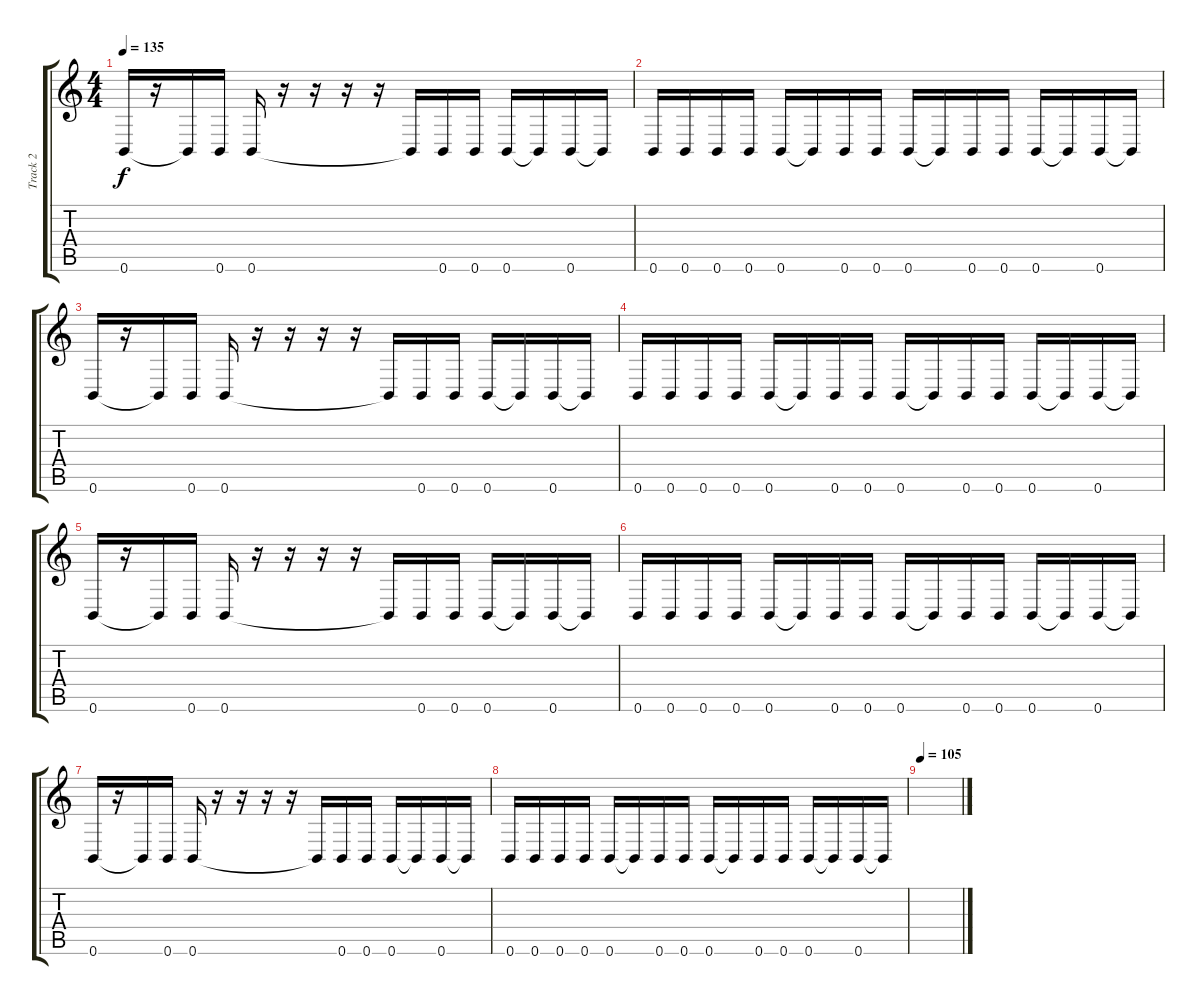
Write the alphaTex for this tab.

\track ("Track 2" "Track 2") {instrument distortionguitar}
\staff {score tabs}
\tuning (Db4 Ab3 E3 B2 Gb2 B1) {hide}
\ts (4 4)
\tempo 135
\clef g2
\ks c
0.6.16{dy f} r.16 0.6{t}.16 0.6.16 0.6.16 r.16 r.16 r.16 r.16 0.6{t}.16 0.6.16 0.6.16 0.6.16 0.6{t}.16 0.6.16 0.6{t}.16 |
0.6.16 0.6.16 0.6.16 0.6.16 0.6.16 0.6{t}.16 0.6.16 0.6.16 0.6.16 0.6{t}.16 0.6.16 0.6.16 0.6.16 0.6{t}.16 0.6.16 0.6{t}.16 |
0.6.16 r.16 0.6{t}.16 0.6.16 0.6.16 r.16 r.16 r.16 r.16 0.6{t}.16 0.6.16 0.6.16 0.6.16 0.6{t}.16 0.6.16 0.6{t}.16 |
0.6.16 0.6.16 0.6.16 0.6.16 0.6.16 0.6{t}.16 0.6.16 0.6.16 0.6.16 0.6{t}.16 0.6.16 0.6.16 0.6.16 0.6{t}.16 0.6.16 0.6{t}.16 |
0.6.16 r.16 0.6{t}.16 0.6.16 0.6.16 r.16 r.16 r.16 r.16 0.6{t}.16 0.6.16 0.6.16 0.6.16 0.6{t}.16 0.6.16 0.6{t}.16 |
0.6.16 0.6.16 0.6.16 0.6.16 0.6.16 0.6{t}.16 0.6.16 0.6.16 0.6.16 0.6{t}.16 0.6.16 0.6.16 0.6.16 0.6{t}.16 0.6.16 0.6{t}.16 |
0.6.16 r.16 0.6{t}.16 0.6.16 0.6.16 r.16 r.16 r.16 r.16 0.6{t}.16 0.6.16 0.6.16 0.6.16 0.6{t}.16 0.6.16 0.6{t}.16 |
0.6.16 0.6.16 0.6.16 0.6.16 0.6.16 0.6{t}.16 0.6.16 0.6.16 0.6.16 0.6{t}.16 0.6.16 0.6.16 0.6.16 0.6{t}.16 0.6.16 0.6{t}.16 |
\tempo 105
